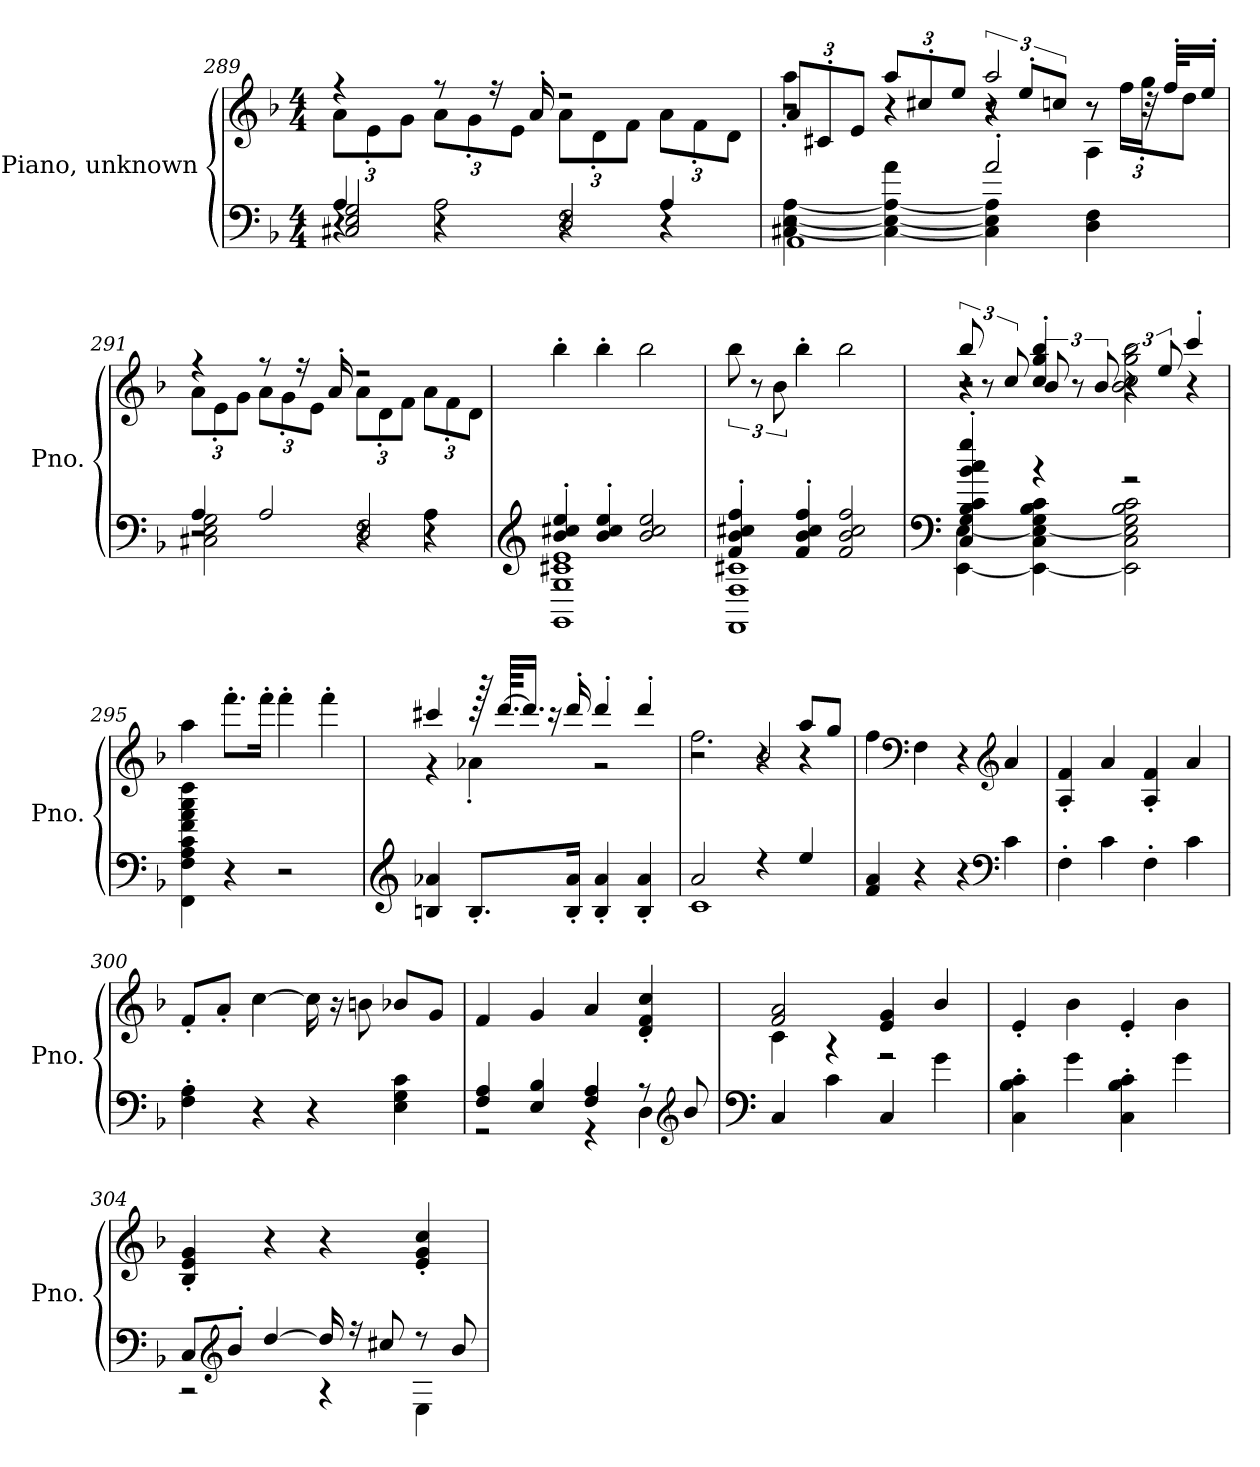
**kern	**kern
*part1	*part1
*staff2	*staff1
*I"Piano, unknown	*
*I'Pno.	*
*clefF4	*clefG2
*k[b-]	*k[b-]
*M4/4	*M4/4
=289	=289
*^	*^
*	*^	*	*
*	*	*	*	*Xbrackettup
4A/	4r	2C#X/ 2E/ 2G/	4r	12a\L
.	.	.	.	12e'\
.	.	.	.	12g\J
4r	2A\	.	8r	12a\L
.	.	.	.	12g'\
.	.	.	16r	.
.	.	.	.	12e\J
.	.	.	16a'/	.
4r	.	2D/ 2F/	2r	12a\L
.	.	.	.	12d'\
.	.	.	.	12f\J
4A/	4r	.	.	12a\L
.	.	.	.	12f'\
.	.	.	.	12d\J
!!LO:PB:g=z
=290	=290	=290	=290	=290
*	*	*	*^	*^
2r	[4C#X\ [4E\ [4A\	1AA	2r	4aa'\	12a/L	2r
.	.	.	.	.	12c#X'/	.
.	.	.	.	.	12e/J	.
.	4C#\_ 4E\_ 4A\_ 4a\	.	.	4r	12aa/L	.
.	.	.	.	.	12cc#X'/	.
.	.	.	.	.	12ee/J	.
*	*	*	*	*	*brackettup	*
2a'/	4C#\] 4E\] 4A\]	.	2aa/	4r	12r	4r
.	.	.	.	.	12ee'/L	.
.	.	.	.	.	12ccn/J	.
.	4D\ 4F\	.	.	12r	8r	4A\
.	.	.	.	24ff\LL	.	.
.	.	.	.	24gg'\J	32r	.
.	.	.	.	.	32ff'/KLL	.
.	.	.	.	12dd\J	.	.
.	.	.	.	.	16ee'/JJ	.
*	*	*	*	*v	*v	*v
=291	=291	=291	=291	=291
*	*	*	*	*Xbrackettup
4A/	2C#X\ 2E\ 2G\	2r	4r	12a\L
.	.	.	.	12e'\
.	.	.	.	12g\J
2A/	.	.	8r	12a\L
.	.	.	.	12g'\
.	.	.	16r	.
.	.	.	.	12e\J
.	.	.	16a'/	.
.	4r	2D/ 2F/	2r	12a\L
.	.	.	.	12d'\
.	.	.	.	12f\J
4r	4A\	.	.	12a\L
.	.	.	.	12f'\
.	.	.	.	12d\J
*v	*v	*v	*	*
*	*v	*v
=292	=292
*clefG2	*
*^	*
4b-/' 4cc#X/' 4ee/'	1GG 1G 1c#X 1e	4bb-'\
4b-/' 4cc#/' 4ee/'	.	4bb-'\
2b-/ 2cc#/ 2ee/	.	2bb-\
!!LO:LB:g=z
=293	=293	=293
*	*	*brackettup
4f/' 4b-/' 4cc#X/' 4ff/'	1FF 1F 1c#X	12bb-\
.	.	12r
.	.	12b-\
4f/' 4b-/' 4cc#/' 4ff/'	.	4bb-'\
2f/ 2b-/ 2cc#/ 2ff/	.	2bb-\
=294	=294	=294
*clefF4	*	*
*	*	*^
*	*	*	*^
4C/' 4G/' 4B-/' 4c/' 4b-/' 4cc/' 4gg/'	[4EE\ [4E\	4r	2r	12bb-/
.	.	.	.	12r
.	.	.	.	12cc/
4r	4EE\_ 4C\ 4E\_ 4G\ 4B-\ 4c\	4cc/' 4gg/' 4bb-/'	.	12b-/
.	.	.	.	12r
.	.	.	.	12b-/
2r	2EE\] 2C\ 2E\] 2G\ 2B-\ 2c\	4r	2b-\ 2cc\ 2gg\ 2bb-\	6r
.	.	.	.	12ee/
.	.	4ccc'/	.	4r
*v	*v	*	*	*
*	*v	*v	*v
=295	=295
4FF\ 4F\ 4A\ 4c\ 4f\ 4a\ 4cc\ 4ff\	4aa\
4r	8.fff'\L
.	16fff'\Jk
2r	4fff'\
.	4fff'\
=296	=296
*clefG2	*
*	*^
4Bn/ 4a-X/	4ccc#X/	4r
8.B'/L	128r	4a-X'\
.	[64.ddd/KKLL	.
.	16.ddd/JJ]	.
.	16r	.
16B/' 16a-/'Jk	16ddd'/	.
4B/' 4a-/'	4ddd'/	2r
4B/' 4a-/'	4ddd'/	.
!!LO:LB:g=z
=297	=297	=297
*^	*	*^
2a/	1c	2r	2.ff\	2r
4r	.	4r	.	2b-/
4ee/	.	8aa/L	4r	.
.	.	8gg/J	.	.
*v	*v	*	*	*
*	*v	*v	*v
=298	=298
4f/ 4a/	4ff\
*	*clefF4
4r	4F\
4r	4r
*clefF4	*clefG2
4c\	4a/
=299	=299
4F'\	4A/' 4f/'
4c\	4a/
4F'\	4A/' 4f/'
4c\	4a/
=300	=300
4F\' 4A\'	8f'/L
.	8a'/J
4r	[4cc\
4r	16cc\]
.	16r
.	8bn\
4E\ 4G\ 4c\	8b-X/L
.	8g/J
=301	=301
*^	*
4F/ 4A/	2r	4f/
4E/ 4B-/	.	4g/
4F/ 4A/	4r	4a/
8r	4D\	4d/' 4f/' 4cc/'
*clefG2	*	*
8b-/	.	.
*v	*v	*
=302	=302
*clefF4	*
*	*^
4C/	2f/ 2a/	4c\
4c\	.	4r
4C/	4e/ 4g/	2r
4g\	4b-/	.
*	*v	*v
!!LO:LB:g=z
=303	=303
4C\' 4B-\' 4c\'	4e'/
4g\	4b-\
4C\' 4B-\' 4c\'	4e'/
4g\	4b-\
=304	=304
*^	*
8C/L	2r	4B-/' 4e/' 4g/'
*clefG2	*	*
8b-'/J	.	.
[4dd/	.	4r
16dd/]	4r	4r
16r	.	.
8cc#X/	.	.
8r	4E\	4e/' 4g/' 4cc/'
8b-/	.	.
*v	*v	*
=	=
*-	*-
